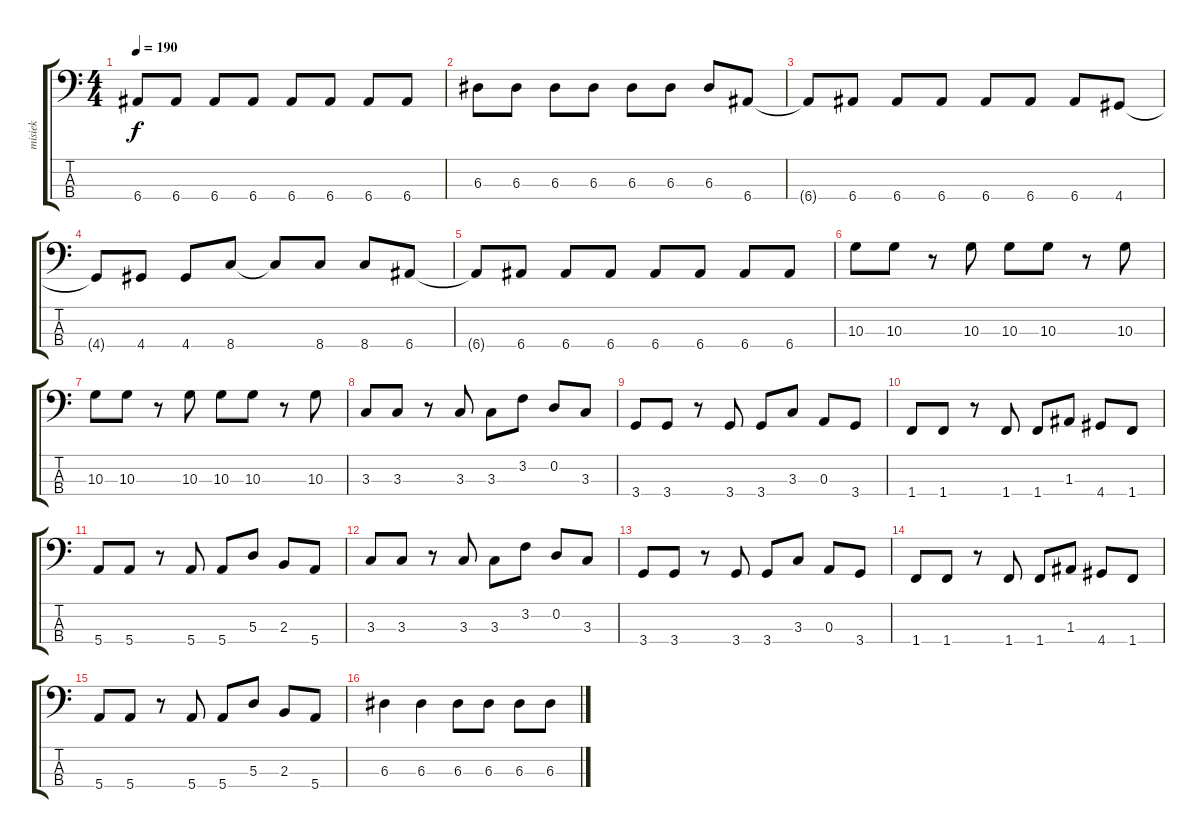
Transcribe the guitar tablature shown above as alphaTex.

\track ("misiek" "misiek") {instrument electricbasspick}
\staff {score tabs}
\tuning (G2 D2 A1 E1) {hide}
\ts (4 4)
\tempo 190
\clef f4
\ks c
6.4.8{dy f} 6.4.8 6.4.8 6.4.8 6.4.8 6.4.8 6.4.8 6.4.8 |
6.3.8 6.3.8 6.3.8 6.3.8 6.3.8 6.3.8 6.3.8 6.4.8 |
6.4{t}.8 6.4.8 6.4.8 6.4.8 6.4.8 6.4.8 6.4.8 4.4.8 |
4.4{t}.8 4.4.8 4.4.8 8.4.8 8.4{t}.8 8.4.8 8.4.8 6.4.8 |
6.4{t}.8 6.4.8 6.4.8 6.4.8 6.4.8 6.4.8 6.4.8 6.4.8 |
10.3.8 10.3.8 r.8 10.3.8 10.3.8 10.3.8 r.8 10.3.8 |
10.3.8 10.3.8 r.8 10.3.8 10.3.8 10.3.8 r.8 10.3.8 |
3.3.8 3.3.8 r.8 3.3.8 3.3.8 3.2.8 0.2.8 3.3.8 |
3.4.8 3.4.8 r.8 3.4.8 3.4.8 3.3.8 0.3.8 3.4.8 |
1.4.8 1.4.8 r.8 1.4.8 1.4.8 1.3.8 4.4.8 1.4.8 |
5.4.8 5.4.8 r.8 5.4.8 5.4.8 5.3.8 2.3.8 5.4.8 |
3.3.8 3.3.8 r.8 3.3.8 3.3.8 3.2.8 0.2.8 3.3.8 |
3.4.8 3.4.8 r.8 3.4.8 3.4.8 3.3.8 0.3.8 3.4.8 |
1.4.8 1.4.8 r.8 1.4.8 1.4.8 1.3.8 4.4.8 1.4.8 |
5.4.8 5.4.8 r.8 5.4.8 5.4.8 5.3.8 2.3.8 5.4.8 |
6.3.4 6.3.4 6.3.8 6.3.8 6.3.8 6.3.8
